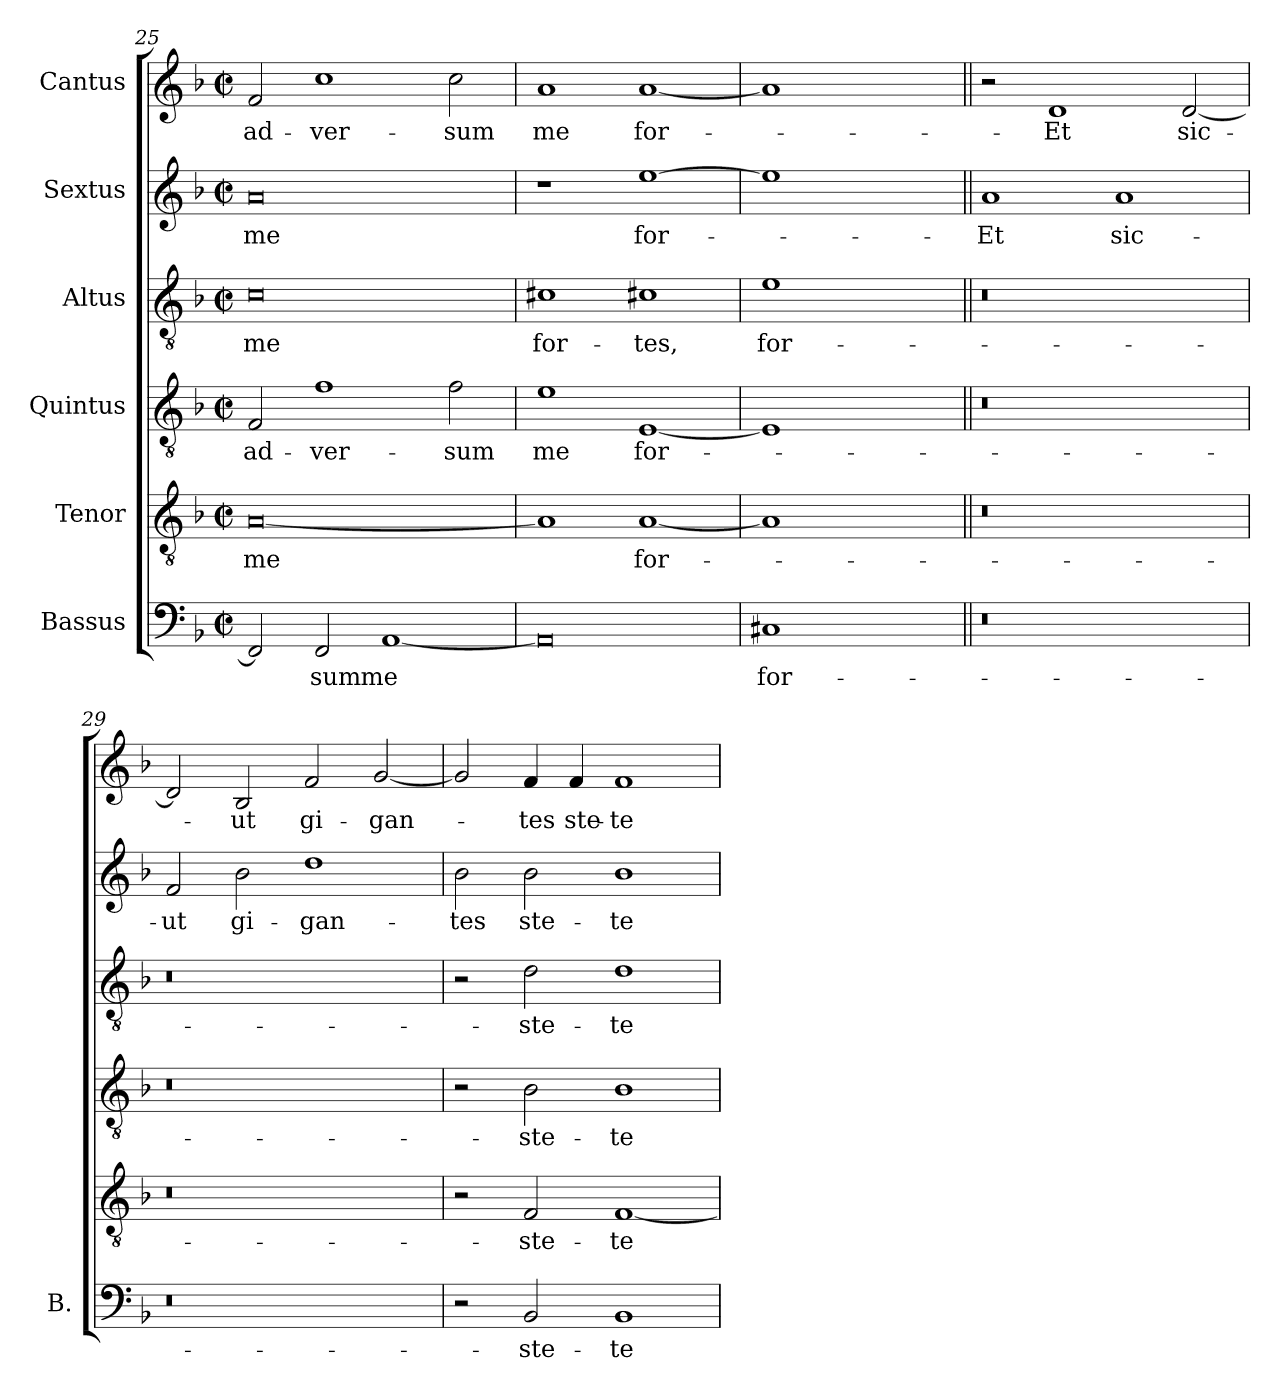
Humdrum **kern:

**kern	**text	**kern	**text	**kern	**text	**kern	**text	**kern	**text	**kern	**text
*part6	*part6	*part5	*part5	*part4	*part4	*part3	*part3	*part2	*part2	*part1	*part1
*staff6	*staff6	*staff5	*staff5	*staff4	*staff4	*staff3	*staff3	*staff2	*staff2	*staff1	*staff1
*I"Bassus	*	*I"Tenor	*	*I"Quintus	*	*I"Altus	*	*I"Sextus	*	*I"Cantus	*
*I'B.	*	*	*	*	*	*	*	*	*	*	*
*clefF4	*	*clefGv2	*	*clefGv2	*	*clefGv2	*	*clefG2	*	*clefG2	*
*k[b-]	*	*k[b-]	*	*k[b-]	*	*k[b-]	*	*k[b-]	*	*k[b-]	*
*F:	*	*F:	*	*F:	*	*F:	*	*F:	*	*F:	*
*M2/2	*	*M2/2	*	*M2/2	*	*M2/2	*	*M2/2	*	*M2/2	*
*met(c|)	*	*met(c|)	*	*met(c|)	*	*met(c|)	*	*met(c|)	*	*met(c|)	*
=25	=25	=25	=25	=25	=25	=25	=25	=25	=25	=25	=25
2FF/]	.	[0A/	me	2F/	ad-	0c\	me	0a/	me	2f/	ad-
2FF/	-sum	.	.	1f\	-ver-	.	.	.	.	1cc\	-ver-
[1AA/	me	.	.	.	.	.	.	.	.	.	.
.	.	.	.	2f\	-sum	.	.	.	.	2cc\	-sum
=26	=26	=26	=26	=26	=26	=26	=26	=26	=26	=26	=26
0AA/]	.	1A/]	.	1e\	me	1c#X\	for-	1r	.	1a/	me
.	.	[1A/	for-	[1E/	for-	1c#X\	-tes,	[1ee\	for-	[1a/	for-
=27	=27	=27	=27	=27	=27	=27	=27	=27	=27	=27	=27
1C#X/	for-	1A/]	.	1E/]	.	1e\	for-	1ee\]	.	1a/]	.
1C#X/yy	-tes.	1A/yy	-tes.	1E/yy	-tes.	1e\yy	-tes.	1ee\yy	-tes.	1a/yy	-tes.
=28||	=28||	=28||	=28||	=28||	=28||	=28||	=28||	=28||	=28||	=28||	=28||
!LO:N:vis=0	!	!LO:N:vis=0	!	!LO:N:vis=0	!	!LO:N:vis=0	!	!	!	!	!
1r	.	1r	.	1r	.	1r	.	1a/	Et	2r	.
.	.	.	.	.	.	.	.	.	.	1d/	Et
1ryy	.	1ryy	.	1ryy	.	1ryy	.	1a/	sic-	.	.
.	.	.	.	.	.	.	.	.	.	[2d/	sic-
=29	=29	=29	=29	=29	=29	=29	=29	=29	=29	=29	=29
!LO:N:vis=0	!	!LO:N:vis=0	!	!LO:N:vis=0	!	!LO:N:vis=0	!	!	!	!	!
1r	.	1r	.	1r	.	1r	.	2f/	-ut	2d/]	.
.	.	.	.	.	.	.	.	2b-\	gi-	2B-/	-ut
1ryy	.	1ryy	.	1ryy	.	1ryy	.	1dd\	-gan-	2f/	gi-
.	.	.	.	.	.	.	.	.	.	[2g/	-gan-
=30	=30	=30	=30	=30	=30	=30	=30	=30	=30	=30	=30
2r	.	2r	.	2r	.	2r	.	2b-\	-tes	2g/]	.
2BB-/	ste-	2F/	ste-	2B-\	ste-	2d\	ste-	2b-\	ste-	4f/	-tes
.	.	.	.	.	.	.	.	.	.	4f/	ste-
1BB-/	-te-	[1F/	-te-	1B-\	-te-	1d\	-te-	1b-\	-te-	1f/	-te-
=	=	=	=	=	=	=	=	=	=	=	=
*-	*-	*-	*-	*-	*-	*-	*-	*-	*-	*-	*-
